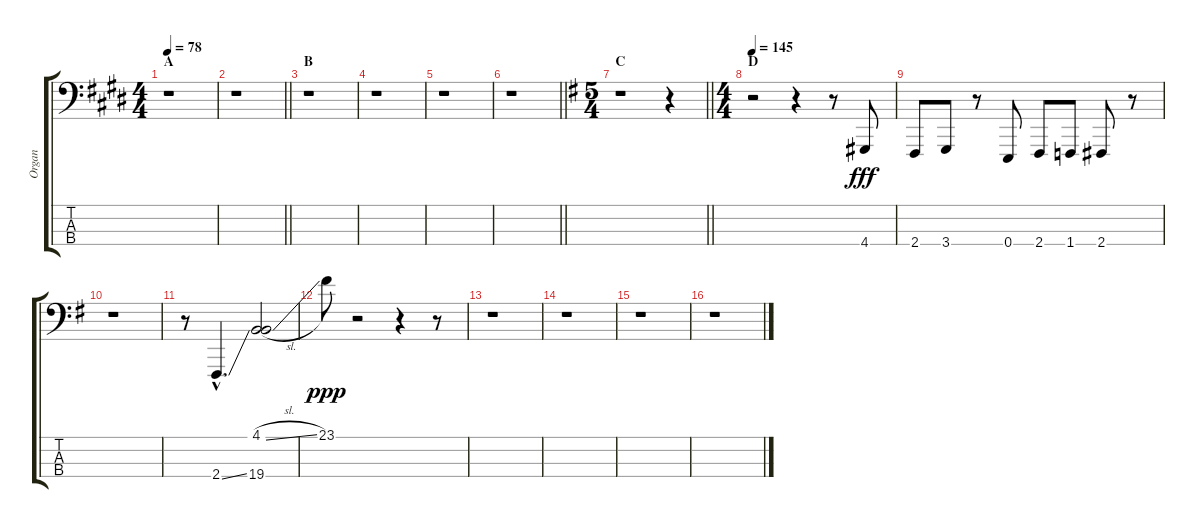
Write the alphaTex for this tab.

\track ("Organ" "Organ") {instrument rockorgan}
\staff {score tabs}
\tuning (G2 D2 A1 E1) {hide}
\ts (4 4)
\section ("" "A")
\tempo 78
\clef f4
\ks e
r.1{dy fff instrument rockorgan} |
\barLineRight lightlight
r.1 |
\section ("" "B")
r.1 |
r.1 |
r.1 |
\barLineRight lightlight
r.1 |
\ts (5 4)
\section ("" "C")
\barLineRight lightlight
\ks g
r.1 r.4 |
\ts (4 4)
\section ("" "D")
\tempo 145
r.2 r.4 r.8 4.4.8 |
2.4.8 3.4.8 r.8 0.4.8 2.4.8 1.4.8 2.4.8 r.8 |
r.1 |
r.8 2.4{ss hac}.4{d} (4.1{sl} 19.4).2 |
23.1.8{dy ppp} r.2 r.4 r.8 |
r.1 |
r.1 |
r.1 |
r.1
